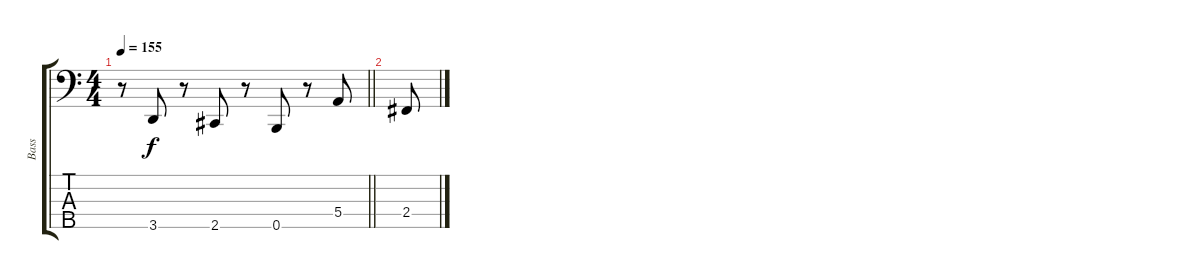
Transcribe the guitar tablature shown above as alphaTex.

\track ("Bass" "Bass") {instrument electricbassfinger}
\staff {score tabs}
\tuning (G2 D2 A1 E1 B0) {hide}
\ts (4 4)
\tempo 155
\clef f4
\barLineRight lightlight
\ks c
r.8{dy f} 3.5.8 r.8 2.5.8 r.8 0.5.8 r.8 5.4.8 |
2.4.8
